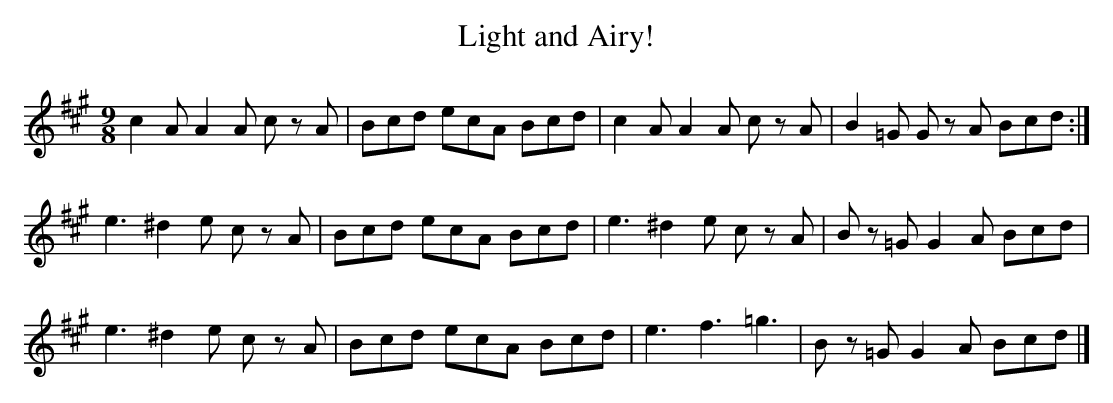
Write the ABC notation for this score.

X:1
T: Light and Airy!
M: 9/8
L: 1/8
K: A
c2 A A2 A c z A | Bcd ecA Bcd | c2 A A2 A c z A | B2 =G G z A Bcd :|
e3 ^d2 e c z A | Bcd ecA Bcd | e3 ^d2 e c z A | B z =G G2 A Bcd |
e3 ^d2 e c z A | Bcd ecA Bcd | e3 f3 =g3 | B z =G G2 A Bcd |]
